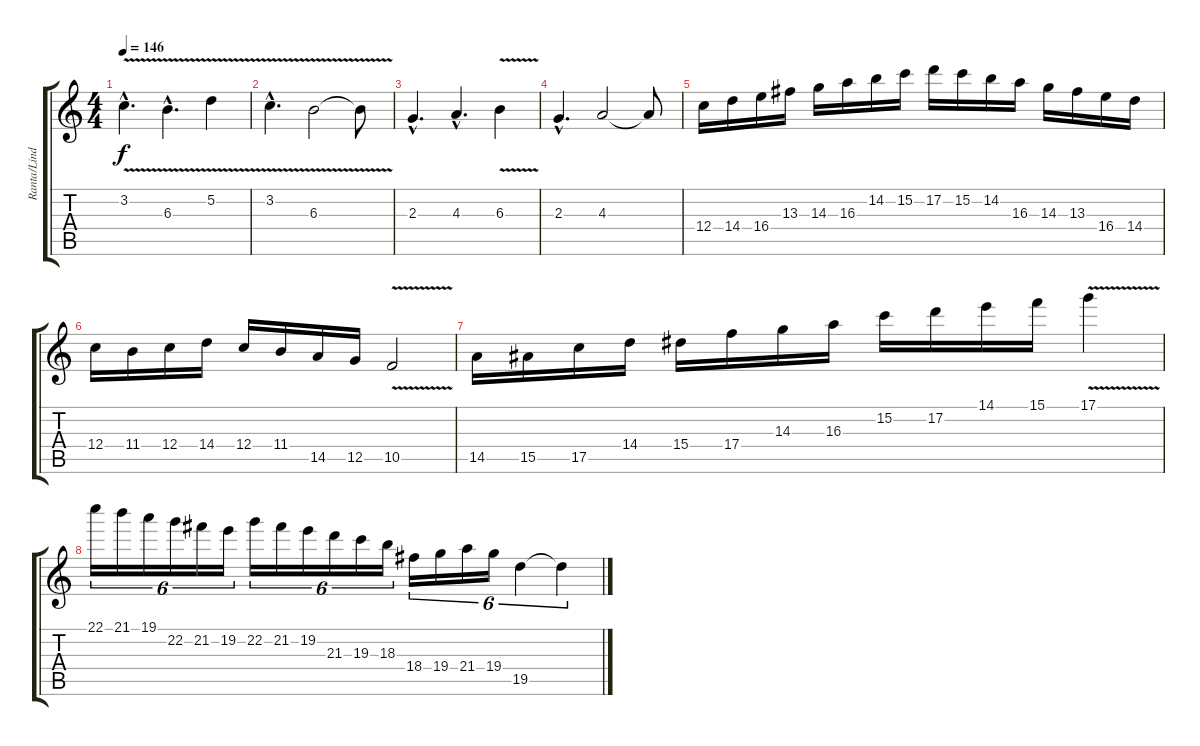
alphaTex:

\track ("Ranta/Lindroos solo" "Ranta/Lind") {instrument distortionguitar}
\staff {score tabs}
\tuning (D4 A3 F3 C3 G2 D2) {hide}
\ts (4 4)
\tempo 146
\clef g2
\ks c
3.2{v hac}.4{d dy f} 6.3{v hac}.4{d} 5.2{v}.4 |
3.2{v hac}.4{d} 6.3{v}.2 6.3{t}.8 |
2.3{hac}.4{d} 4.3{hac}.4{d} 6.3{v}.4 |
2.3{hac}.4{d} 4.3.2 4.3{t}.8 |
12.4.16 14.4.16 16.4.16 13.3.16 14.3.16 16.3.16 14.2.16 15.2.16 17.2.16 15.2.16 14.2.16 16.3.16 14.3.16 13.3.16 16.4.16 14.4.16 |
12.4.16 11.4.16 12.4.16 14.4.16 12.4.16 11.4.16 14.5.16 12.5.16 10.5{v}.2 |
14.5.16 15.5.16 17.5.16 14.4.16 15.4.16 17.4.16 14.3.16 16.3.16 15.2.16 17.2.16 14.1.16 15.1.16 17.1{v}.4 |
22.1.16{tu (6 4)} 21.1.16{tu (6 4)} 19.1.16{tu (6 4)} 22.2.16{tu (6 4)} 21.2.16{tu (6 4)} 19.2.16{tu (6 4)} 22.2.16{tu (6 4)} 21.2.16{tu (6 4)} 19.2.16{tu (6 4)} 21.3.16{tu (6 4)} 19.3.16{tu (6 4)} 18.3.16{tu (6 4)} 18.4.16{tu (6 4)} 19.4.16{tu (6 4)} 21.4.16{tu (6 4)} 19.4.16{tu (6 4)} 19.5.4{tu (6 4)} 19.5{t}.4{tu (6 4)}
